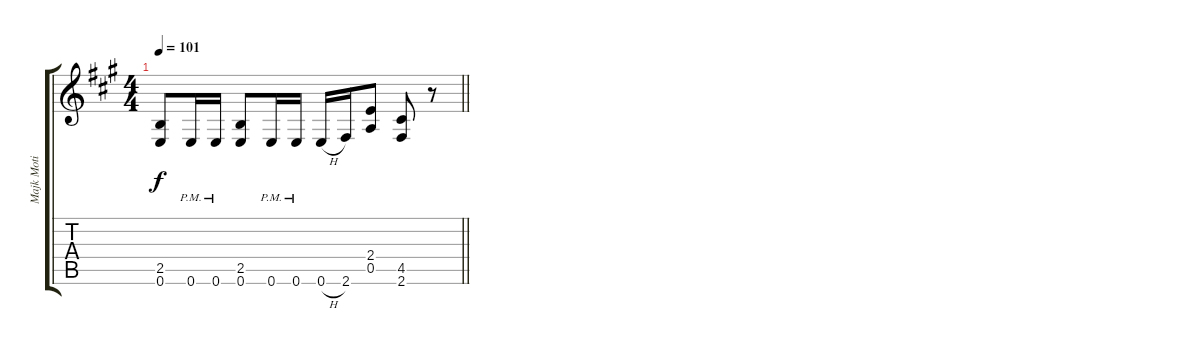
\track ("Majk Moti" "Majk Moti") {instrument distortionguitar}
\staff {score tabs}
\tuning (E4 B3 G3 D3 A2 E2) {hide}
\ts (4 4)
\tempo 101
\clef g2
\barLineRight lightlight
\ks f#minor
(2.5 0.6).8{dy f} 0.6{pm}.16 0.6{pm}.16 (2.5 0.6).8 0.6{pm}.16 0.6{pm}.16 0.6{h}.16 2.6.16 (2.4 0.5).8 (4.5 2.6).8 r.8
